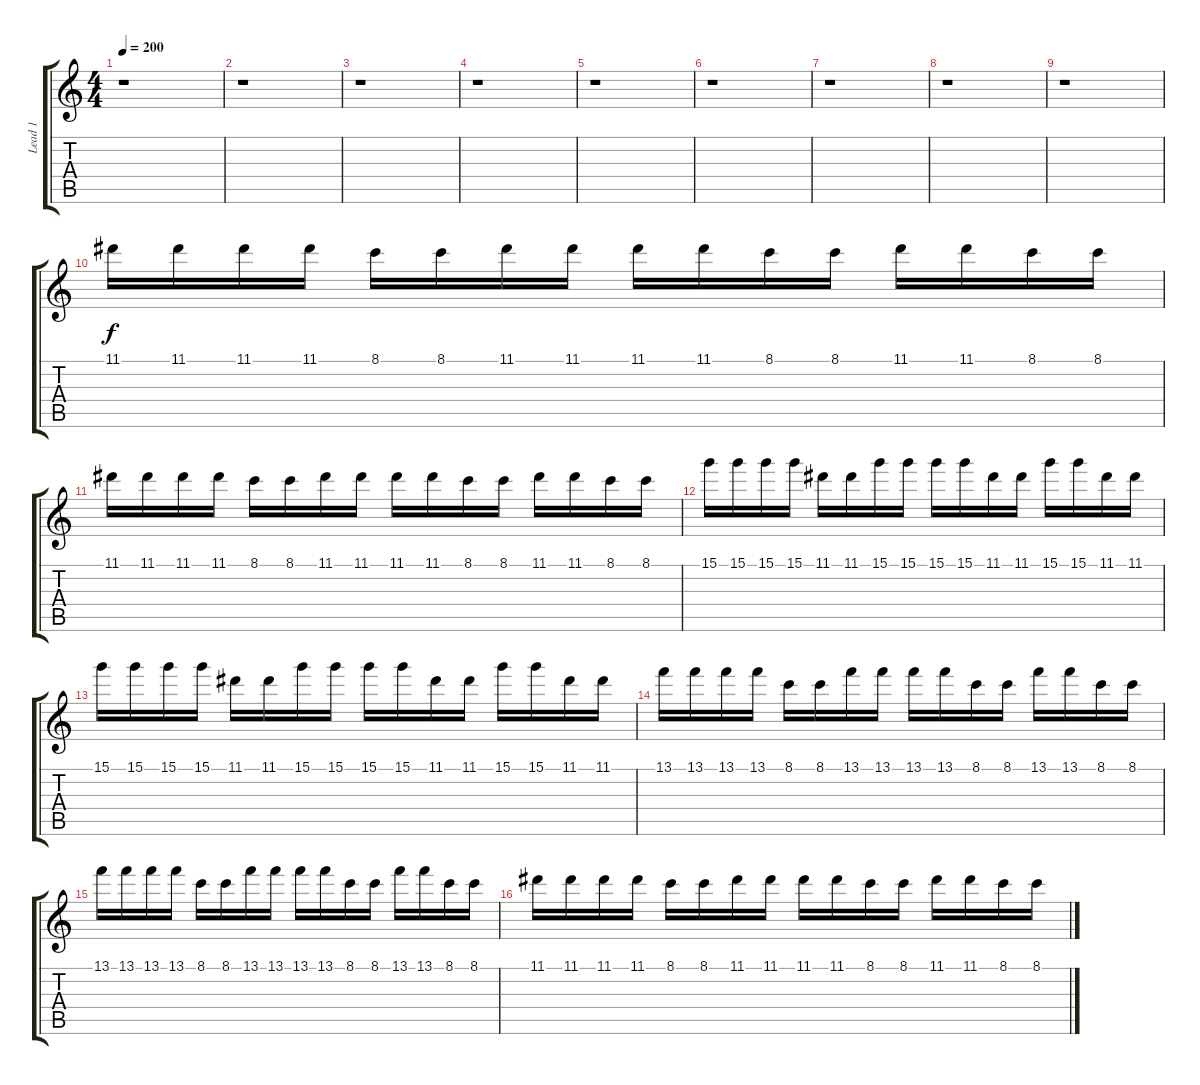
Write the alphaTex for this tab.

\track ("Lead 1" "Lead 1") {instrument overdrivenguitar}
\staff {score tabs}
\tuning (E4 B3 G3 D3 A2 E2) {hide}
\ts (4 4)
\tempo 200
\clef g2
\ks c
r.1{dy f} |
r.1 |
r.1 |
r.1 |
r.1 |
r.1 |
r.1 |
r.1 |
r.1 |
\section ("" "")
11.1.16 11.1.16 11.1.16 11.1.16 8.1.16 8.1.16 11.1.16 11.1.16 11.1.16 11.1.16 8.1.16 8.1.16 11.1.16 11.1.16 8.1.16 8.1.16 |
11.1.16 11.1.16 11.1.16 11.1.16 8.1.16 8.1.16 11.1.16 11.1.16 11.1.16 11.1.16 8.1.16 8.1.16 11.1.16 11.1.16 8.1.16 8.1.16 |
15.1.16 15.1.16 15.1.16 15.1.16 11.1.16 11.1.16 15.1.16 15.1.16 15.1.16 15.1.16 11.1.16 11.1.16 15.1.16 15.1.16 11.1.16 11.1.16 |
15.1.16 15.1.16 15.1.16 15.1.16 11.1.16 11.1.16 15.1.16 15.1.16 15.1.16 15.1.16 11.1.16 11.1.16 15.1.16 15.1.16 11.1.16 11.1.16 |
13.1.16 13.1.16 13.1.16 13.1.16 8.1.16 8.1.16 13.1.16 13.1.16 13.1.16 13.1.16 8.1.16 8.1.16 13.1.16 13.1.16 8.1.16 8.1.16 |
13.1.16 13.1.16 13.1.16 13.1.16 8.1.16 8.1.16 13.1.16 13.1.16 13.1.16 13.1.16 8.1.16 8.1.16 13.1.16 13.1.16 8.1.16 8.1.16 |
11.1.16 11.1.16 11.1.16 11.1.16 8.1.16 8.1.16 11.1.16 11.1.16 11.1.16 11.1.16 8.1.16 8.1.16 11.1.16 11.1.16 8.1.16 8.1.16
